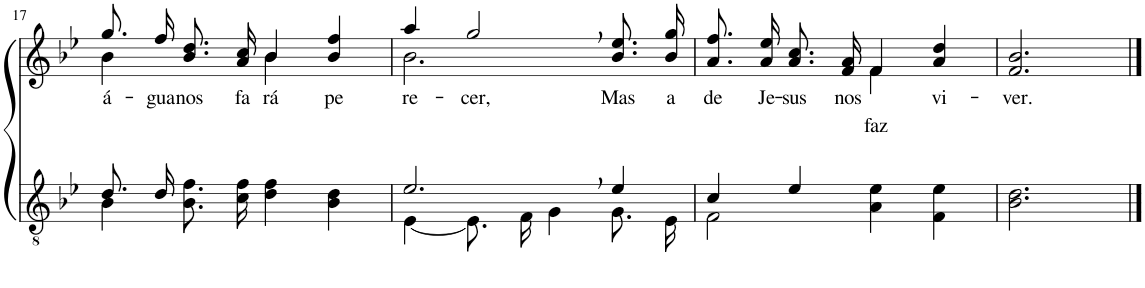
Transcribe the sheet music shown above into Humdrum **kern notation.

**kern	**kern	**text
*part2	*part1	*part1
*staff2	*staff1	*staff1
*I"Parte III e IV	*I"Parte I e II	*
!!LO:PB:g=z
*clefGv2	*clefG2	*
*Trd4c7	*Trd4c7	*
*k[b-e-]	*k[b-e-]	*
*M4/4	*M4/4	*
=17	=17	=17
*^	*^	*
!	!	!	!	!LO:LY:b
8.d/L	4B-\	8.gg/L	4b-\	á-
!	!	!	!	!LO:LY:b
16d/Jk	.	16ff/Jk	.	-gua
!	!	!	!	!LO:LY:b
4ryy	8.B-\ 8.f\L	8.b-\ 8.dd\L	4ryy	nos
!	!	!	!	!LO:LY:b
.	16c\ 16f\Jk	16a\ 16cc\Jk	.	fa-
!	!	!	!	!LO:LY:b
2ryy	4d\ 4f\	4b-/	4b-\	rá
!	!	!	!	!LO:LY:b
.	4B-\ 4d\	4b-/ 4ff/	4ryy	pe-
=18	=18	=18	=18	=18
!	!	!	!	!LO:LY:b
2.e-,/	[4E-\	4aa/	2.b-\	-re-
!	!	!	!	!LO:LY:b
.	8.E-\L]	2gg,/	.	-cer,
.	16F\Jk	.	.	.
.	4G\	.	.	.
!	!	!	!	!LO:LY:b
4e-/	8.G\L	8.b-\ 8.ee-\L	4ryy	Mas
!	!	!	!	!LO:LY:b
.	16E-\Jk	16b-\ 16gg\Jk	.	a
=19	=19	=19	=19	=19
!	!	!	!	!LO:LY:b
4c/	2F\	8.a\ 8.ff\L	2ryy	de
!	!	!	!	!LO:LY:b
.	.	16a\ 16ee-\Jk	.	Je-
!	!	!	!	!LO:LY:b
4e-/	.	8.a/ 8.cc/L	.	-sus
!	!	!	!	!LO:LY:b
.	.	16f/ 16a/Jk	.	nos
!	!	!	!	!LO:LY:b
2ryy	4A\ 4e-\	4f/	4f\	faz
!	!	!	!	!LO:LY:b
.	4F\ 4e-\	4a/ 4dd/	4ryy	vi-
=20	=20	=20	=20	=20
!	!	!	!	!LO:LY:b
*v	*v	*	*	*
*	*v	*v	*
2.B-\ 2.d\	2.f/ 2.b-/	-ver.
==	==	==
*-	*-	*-
